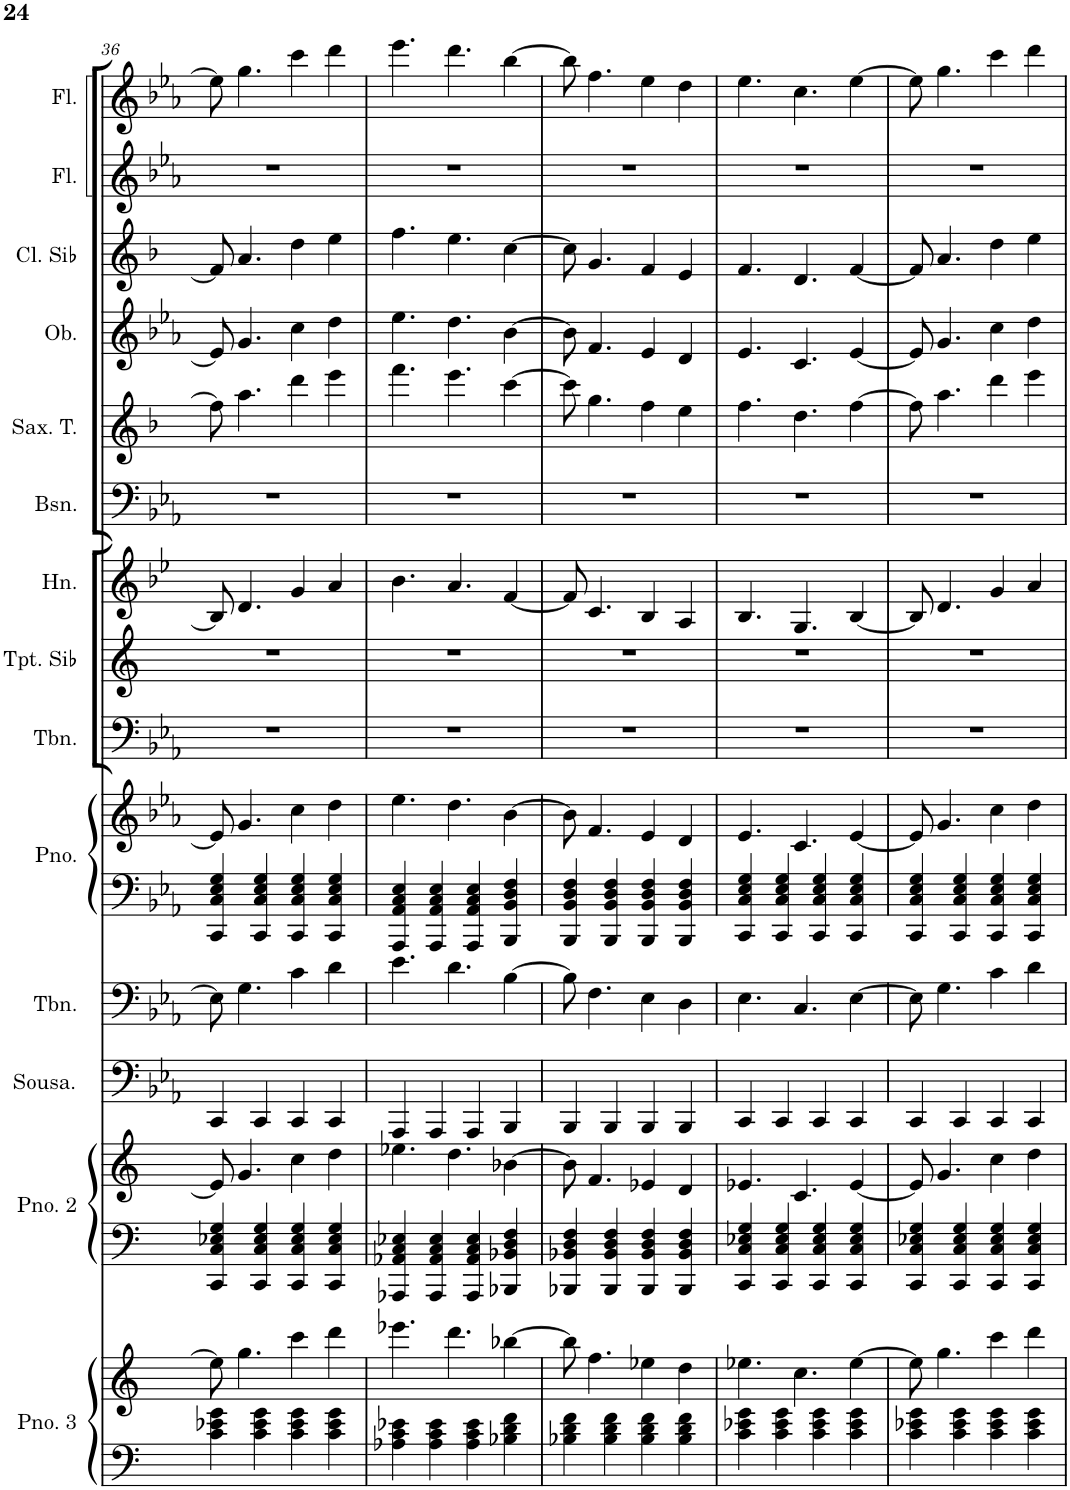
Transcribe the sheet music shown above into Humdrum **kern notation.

**kern	**kern	**kern	**kern	**kern	**kern	**kern	**kern	**kern	**kern	**kern	**kern	**kern	**kern	**kern	**kern	**kern
*part14	*part14	*part13	*part13	*part12	*part11	*part10	*part10	*part9	*part8	*part7	*part6	*part5	*part4	*part3	*part2	*part1
*staff17	*staff16	*staff15	*staff14	*staff13	*staff12	*staff11	*staff10	*staff9	*staff8	*staff7	*staff6	*staff5	*staff4	*staff3	*staff2	*staff1
*I"Piano 3	*	*I"Piano 2	*	*I"Sousafón	*I"Trombone	*I"Piano	*	*I"Trombón	*I"Trompeta en Sib	*I"Horn	*I"Bassoon	*I"Saxofón tenor	*I"Oboe	*I"Clarinete en Sib	*I"Flauta	*I"Flauta
*I'Pno. 3	*	*I'Pno. 2	*	*I'Sousa.	*I'Tbn.	*I'Pno.	*	*I'Tbn.	*I'Tpt. Sib	*I'Hn.	*I'Bsn.	*I'Sax. T.	*I'Ob.	*I'Cl. Sib	*I'Fl.	*I'Fl.
!!LO:PB:g=z
*clefF4	*clefG2	*clefF4	*clefG2	*clefF4	*clefF4	*clefF4	*clefG2	*clefF4	*clefG2	*clefG2	*clefF4	*clefG2	*clefG2	*clefG2	*clefG2	*clefG2
*	*	*	*	*	*	*	*	*	*Trd1c2	*Trd4c7	*	*Trd8c14	*	*Trd1c2	*	*
*k[]	*k[]	*k[]	*k[]	*k[b-e-a-]	*k[b-e-a-]	*k[b-e-a-]	*k[b-e-a-]	*k[b-e-a-]	*k[]	*k[b-e-]	*k[b-e-a-]	*k[b-]	*k[b-e-a-]	*k[b-]	*k[b-e-a-]	*k[b-e-a-]
*M4/4	*M4/4	*M4/4	*M4/4	*M4/4	*M4/4	*M4/4	*M4/4	*M4/4	*M4/4	*M4/4	*M4/4	*M4/4	*M4/4	*M4/4	*M4/4	*M4/4
=36	=36	=36	=36	=36	=36	=36	=36	=36	=36	=36	=36	=36	=36	=36	=36	=36
4c\ 4e-X\ 4g\	8ee-\]	4CC/ 4C/ 4E-X/ 4G/	8e-/]	4CC/	8E-\]	4CC/ 4C/ 4E-/ 4G/	8e-/]	1r	1r	8B-/]	1r	8ff\]	8e-/]	8f/]	1r	8ee-\]
.	4.gg\	.	4.g/	.	4.G\	.	4.g/	.	.	4.d/	.	4.aa\	4.g/	4.a/	.	4.gg\
4c\ 4e-\ 4g\	.	4CC/ 4C/ 4E-/ 4G/	.	4CC/	.	4CC/ 4C/ 4E-/ 4G/	.	.	.	.	.	.	.	.	.	.
4c\ 4e-\ 4g\	4ccc\	4CC/ 4C/ 4E-/ 4G/	4cc\	4CC/	4c\	4CC/ 4C/ 4E-/ 4G/	4cc\	.	.	4g/	.	4ddd\	4cc\	4dd\	.	4ccc\
4c\ 4e-\ 4g\	4ddd\	4CC/ 4C/ 4E-/ 4G/	4dd\	4CC/	4d\	4CC/ 4C/ 4E-/ 4G/	4dd\	.	.	4a/	.	4eee\	4dd\	4ee\	.	4ddd\
=37	=37	=37	=37	=37	=37	=37	=37	=37	=37	=37	=37	=37	=37	=37	=37	=37
4A-X\ 4c\ 4e-X\	4.eee-X\	4AAA-X/ 4AA-X/ 4C/ 4E-X/	4.ee-X\	4AAA-/	4.e-\	4AAA-/ 4AA-/ 4C/ 4E-/	4.ee-\	1r	1r	4.b-\	1r	4.fff\	4.ee-\	4.ff\	1r	4.eee-\
4A-\ 4c\ 4e-\	.	4AAA-/ 4AA-/ 4C/ 4E-/	.	4AAA-/	.	4AAA-/ 4AA-/ 4C/ 4E-/	.	.	.	.	.	.	.	.	.	.
.	4.ddd\	.	4.dd\	.	4.d\	.	4.dd\	.	.	4.a/	.	4.eee\	4.dd\	4.ee\	.	4.ddd\
4A-\ 4c\ 4e-\	.	4AAA-/ 4AA-/ 4C/ 4E-/	.	4AAA-/	.	4AAA-/ 4AA-/ 4C/ 4E-/	.	.	.	.	.	.	.	.	.	.
4B-X\ 4d\ 4f\	[4bb-X\	4BBB-X/ 4BB-X/ 4D/ 4F/	[4b-X\	4BBB-/	[4B-\	4BBB-/ 4BB-/ 4D/ 4F/	[4b-\	.	.	[4f/	.	[4ccc\	[4b-\	[4cc\	.	[4bb-\
=38	=38	=38	=38	=38	=38	=38	=38	=38	=38	=38	=38	=38	=38	=38	=38	=38
4B-X\ 4d\ 4f\	8bb-\]	4BBB-X/ 4BB-X/ 4D/ 4F/	8b-\]	4BBB-/	8B-\]	4BBB-/ 4BB-/ 4D/ 4F/	8b-\]	1r	1r	8f/]	1r	8ccc\]	8b-\]	8cc\]	1r	8bb-\]
.	4.ff\	.	4.f/	.	4.F\	.	4.f/	.	.	4.c/	.	4.gg\	4.f/	4.g/	.	4.ff\
4B-\ 4d\ 4f\	.	4BBB-/ 4BB-/ 4D/ 4F/	.	4BBB-/	.	4BBB-/ 4BB-/ 4D/ 4F/	.	.	.	.	.	.	.	.	.	.
4B-\ 4d\ 4f\	4ee-X\	4BBB-/ 4BB-/ 4D/ 4F/	4e-X/	4BBB-/	4E-\	4BBB-/ 4BB-/ 4D/ 4F/	4e-/	.	.	4B-/	.	4ff\	4e-/	4f/	.	4ee-\
4B-\ 4d\ 4f\	4dd\	4BBB-/ 4BB-/ 4D/ 4F/	4d/	4BBB-/	4D\	4BBB-/ 4BB-/ 4D/ 4F/	4d/	.	.	4A/	.	4ee\	4d/	4e/	.	4dd\
=39	=39	=39	=39	=39	=39	=39	=39	=39	=39	=39	=39	=39	=39	=39	=39	=39
4c\ 4e-X\ 4g\	4.ee-X\	4CC/ 4C/ 4E-X/ 4G/	4.e-X/	4CC/	4.E-\	4CC/ 4C/ 4E-/ 4G/	4.e-/	1r	1r	4.B-/	1r	4.ff\	4.e-/	4.f/	1r	4.ee-\
4c\ 4e-\ 4g\	.	4CC/ 4C/ 4E-/ 4G/	.	4CC/	.	4CC/ 4C/ 4E-/ 4G/	.	.	.	.	.	.	.	.	.	.
.	4.cc\	.	4.c/	.	4.C/	.	4.c/	.	.	4.G/	.	4.dd\	4.c/	4.d/	.	4.cc\
4c\ 4e-\ 4g\	.	4CC/ 4C/ 4E-/ 4G/	.	4CC/	.	4CC/ 4C/ 4E-/ 4G/	.	.	.	.	.	.	.	.	.	.
4c\ 4e-\ 4g\	[4ee-\	4CC/ 4C/ 4E-/ 4G/	[4e-/	4CC/	[4E-\	4CC/ 4C/ 4E-/ 4G/	[4e-/	.	.	[4B-/	.	[4ff\	[4e-/	[4f/	.	[4ee-\
=40	=40	=40	=40	=40	=40	=40	=40	=40	=40	=40	=40	=40	=40	=40	=40	=40
4c\ 4e-X\ 4g\	8ee-\]	4CC/ 4C/ 4E-X/ 4G/	8e-/]	4CC/	8E-\]	4CC/ 4C/ 4E-/ 4G/	8e-/]	1r	1r	8B-/]	1r	8ff\]	8e-/]	8f/]	1r	8ee-\]
.	4.gg\	.	4.g/	.	4.G\	.	4.g/	.	.	4.d/	.	4.aa\	4.g/	4.a/	.	4.gg\
4c\ 4e-\ 4g\	.	4CC/ 4C/ 4E-/ 4G/	.	4CC/	.	4CC/ 4C/ 4E-/ 4G/	.	.	.	.	.	.	.	.	.	.
4c\ 4e-\ 4g\	4ccc\	4CC/ 4C/ 4E-/ 4G/	4cc\	4CC/	4c\	4CC/ 4C/ 4E-/ 4G/	4cc\	.	.	4g/	.	4ddd\	4cc\	4dd\	.	4ccc\
4c\ 4e-\ 4g\	4ddd\	4CC/ 4C/ 4E-/ 4G/	4dd\	4CC/	4d\	4CC/ 4C/ 4E-/ 4G/	4dd\	.	.	4a/	.	4eee\	4dd\	4ee\	.	4ddd\
=	=	=	=	=	=	=	=	=	=	=	=	=	=	=	=	=
*-	*-	*-	*-	*-	*-	*-	*-	*-	*-	*-	*-	*-	*-	*-	*-	*-
